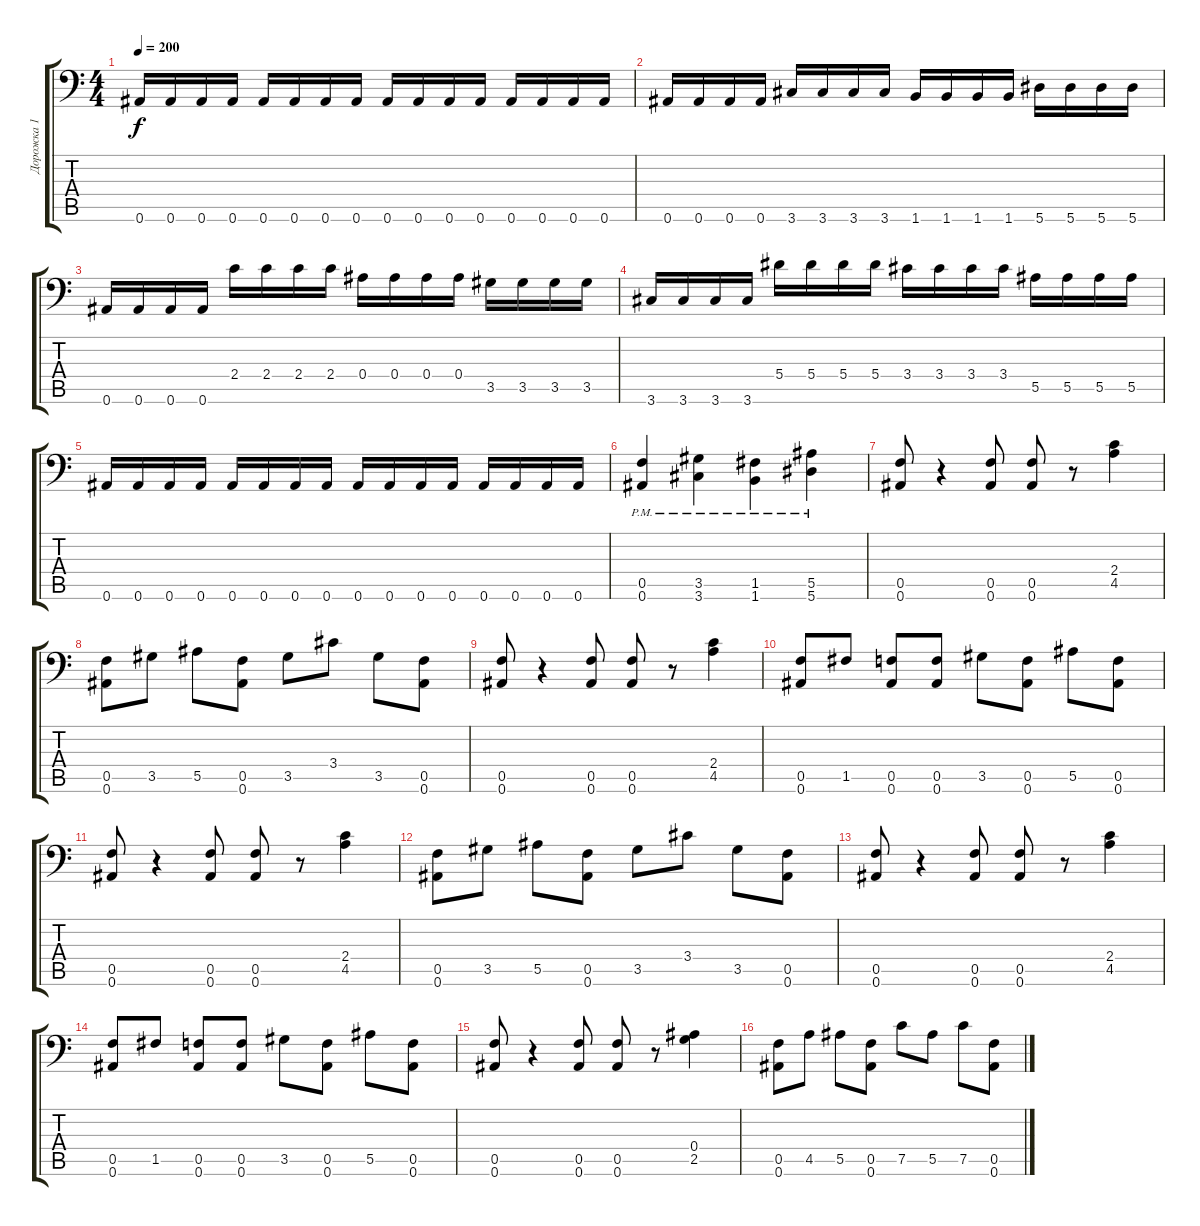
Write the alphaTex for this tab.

\track ("Дорожка 1" "Дорожка 1") {instrument distortionguitar}
\staff {score tabs}
\tuning (C4 G3 Eb3 Bb2 F2 Bb1) {hide}
\ts (4 4)
\tempo 200
\clef f4
\ks c
0.6.16{dy f} 0.6.16 0.6.16 0.6.16 0.6.16 0.6.16 0.6.16 0.6.16 0.6.16 0.6.16 0.6.16 0.6.16 0.6.16 0.6.16 0.6.16 0.6.16 |
0.6.16 0.6.16 0.6.16 0.6.16 3.6.16 3.6.16 3.6.16 3.6.16 1.6.16 1.6.16 1.6.16 1.6.16 5.6.16 5.6.16 5.6.16 5.6.16 |
0.6.16 0.6.16 0.6.16 0.6.16 2.4.16 2.4.16 2.4.16 2.4.16 0.4.16 0.4.16 0.4.16 0.4.16 3.5.16 3.5.16 3.5.16 3.5.16 |
3.6.16 3.6.16 3.6.16 3.6.16 5.4.16 5.4.16 5.4.16 5.4.16 3.4.16 3.4.16 3.4.16 3.4.16 5.5.16 5.5.16 5.5.16 5.5.16 |
0.6.16 0.6.16 0.6.16 0.6.16 0.6.16 0.6.16 0.6.16 0.6.16 0.6.16 0.6.16 0.6.16 0.6.16 0.6.16 0.6.16 0.6.16 0.6.16 |
(0.5 0.6{pm}).4 (3.5 3.6{pm}).4 (1.5 1.6{pm}).4 (5.5 5.6{pm}).4 |
(0.5 0.6).8 r.4 (0.5 0.6).8 (0.5 0.6).8 r.8 (2.4 4.5).4 |
(0.5 0.6).8 3.5.8 5.5.8 (0.5 0.6).8 3.5.8 3.4.8 3.5.8 (0.5 0.6).8 |
(0.5 0.6).8 r.4 (0.5 0.6).8 (0.5 0.6).8 r.8 (2.4 4.5).4 |
(0.5 0.6).8 1.5.8 (0.5 0.6).8 (0.5 0.6).8 3.5.8 (0.5 0.6).8 5.5.8 (0.5 0.6).8 |
(0.5 0.6).8 r.4 (0.5 0.6).8 (0.5 0.6).8 r.8 (2.4 4.5).4 |
(0.5 0.6).8 3.5.8 5.5.8 (0.5 0.6).8 3.5.8 3.4.8 3.5.8 (0.5 0.6).8 |
(0.5 0.6).8 r.4 (0.5 0.6).8 (0.5 0.6).8 r.8 (2.4 4.5).4 |
(0.5 0.6).8 1.5.8 (0.5 0.6).8 (0.5 0.6).8 3.5.8 (0.5 0.6).8 5.5.8 (0.5 0.6).8 |
(0.5 0.6).8 r.4 (0.5 0.6).8 (0.5 0.6).8 r.8 (0.4 2.5).4 |
(0.5 0.6).8 4.5.8 5.5.8 (0.5 0.6).8 7.5.8 5.5.8 7.5.8 (0.5 0.6).8
